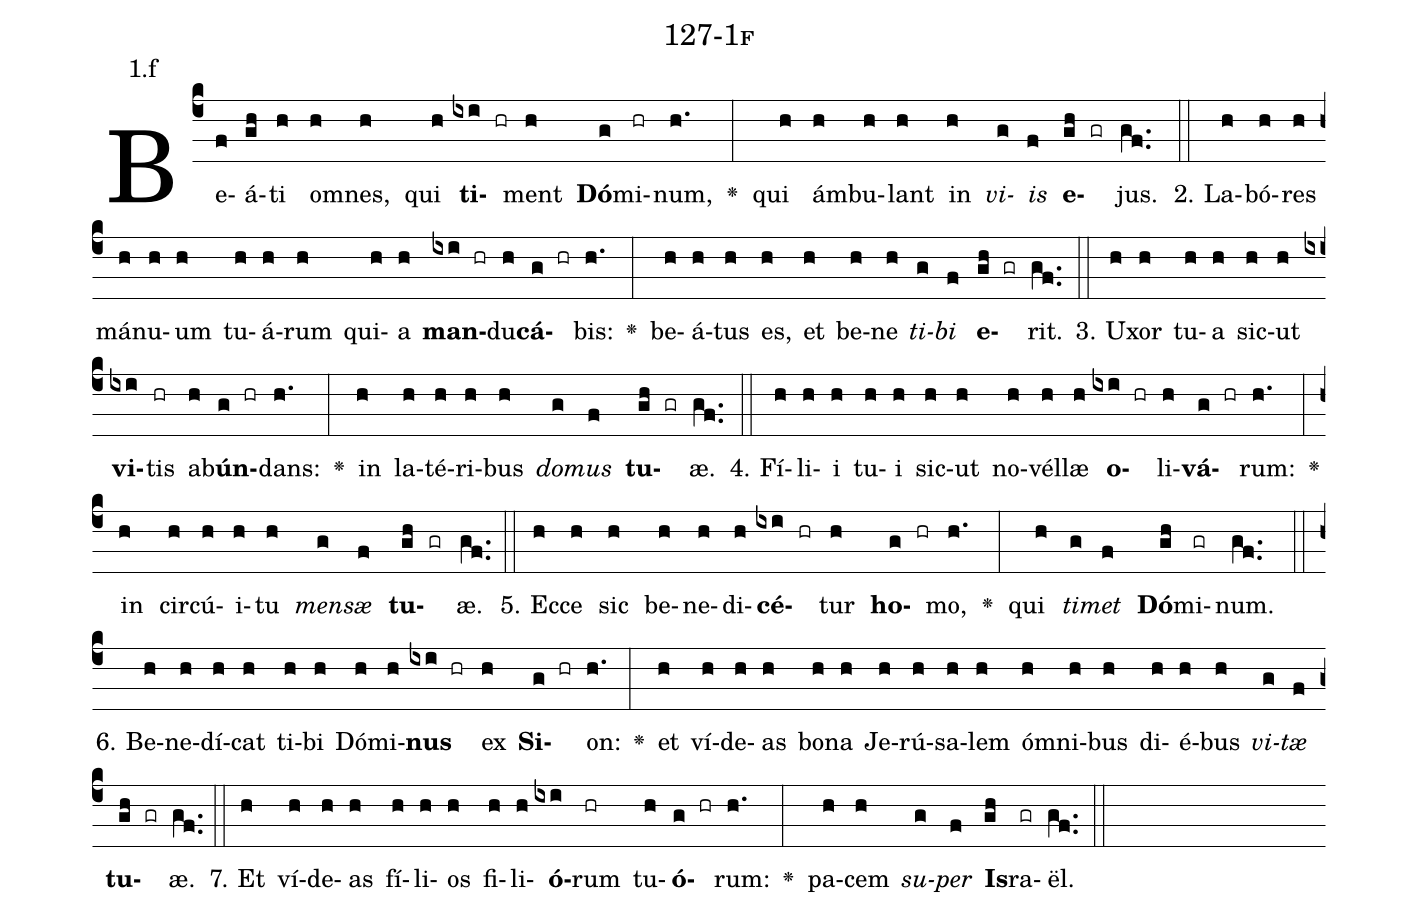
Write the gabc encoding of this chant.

name: 127-1f;
annotation: 1.f;
%%
(c4)Be(f)á(gh)ti(h) om(h)nes,(h) qui(h) <b>ti</b>(ixi hr)ment(h) <b>Dó</b>(g)mi(hr)num,(h.) <v>\greheightstar</v>(:) qui(h) ám(h)bu(h)lant(h) in(h) <i>vi</i>(g)<i>is</i>(f) <b>e</b>(gh gr)jus.(gf..) (::)
2. La(h)bó(h)res(h) má(h)nu(h)um(h) tu(h)á(h)rum(h) qui(h)a(h) <b>man</b>(ixi hr)du(h)<b>cá</b>(g hr)bis:(h.) <v>\greheightstar</v>(:) be(h)á(h)tus(h) es,(h) et(h) be(h)ne(h) <i>ti</i>(g)<i>bi</i>(f) <b>e</b>(gh gr)rit.(gf..) (::)
3. U(h)xor(h) tu(h)a(h) sic(h)ut(h) <b>vi</b>(ixi)tis(hr) ab(h)<b>ún</b>(g hr)dans:(h.) <v>\greheightstar</v>(:) in(h) la(h)té(h)ri(h)bus(h) <i>do</i>(g)<i>mus</i>(f) <b>tu</b>(gh gr)æ.(gf..) (::)
4. Fí(h)li(h)i(h) tu(h)i(h) sic(h)ut(h) no(h)vél(h)læ(h) <b>o</b>(ixi hr)li(h)<b>vá</b>(g hr)rum:(h.) <v>\greheightstar</v>(:) in(h) cir(h)cú(h)i(h)tu(h) <i>men</i>(g)<i>sæ</i>(f) <b>tu</b>(gh gr)æ.(gf..) (::)
5. Ec(h)ce(h) sic(h) be(h)ne(h)di(h)<b>cé</b>(ixi hr)tur(h) <b>ho</b>(g hr)mo,(h.) <v>\greheightstar</v>(:) qui(h) <i>ti</i>(g)<i>met</i>(f) <b>Dó</b>(gh)mi(gr)num.(gf..) (::)
6. Be(h)ne(h)dí(h)cat(h) ti(h)bi(h) Dó(h)mi(h)<b>nus</b>(ixi hr) ex(h) <b>Si</b>(g hr)on:(h.) <v>\greheightstar</v>(:) et(h) ví(h)de(h)as(h) bo(h)na(h) Je(h)rú(h)sa(h)lem(h) óm(h)ni(h)bus(h) di(h)é(h)bus(h) <i>vi</i>(g)<i>tæ</i>(f) <b>tu</b>(gh gr)æ.(gf..) (::)
7. Et(h) ví(h)de(h)as(h) fí(h)li(h)os(h) fi(h)li(h)<b>ó</b>(ixi)rum(hr) tu(h)<b>ó</b>(g hr)rum:(h.) <v>\greheightstar</v>(:) pa(h)cem(h) <i>su</i>(g)<i>per</i>(f) <b>Is</b>(gh)ra(gr)ël.(gf..) (::)
